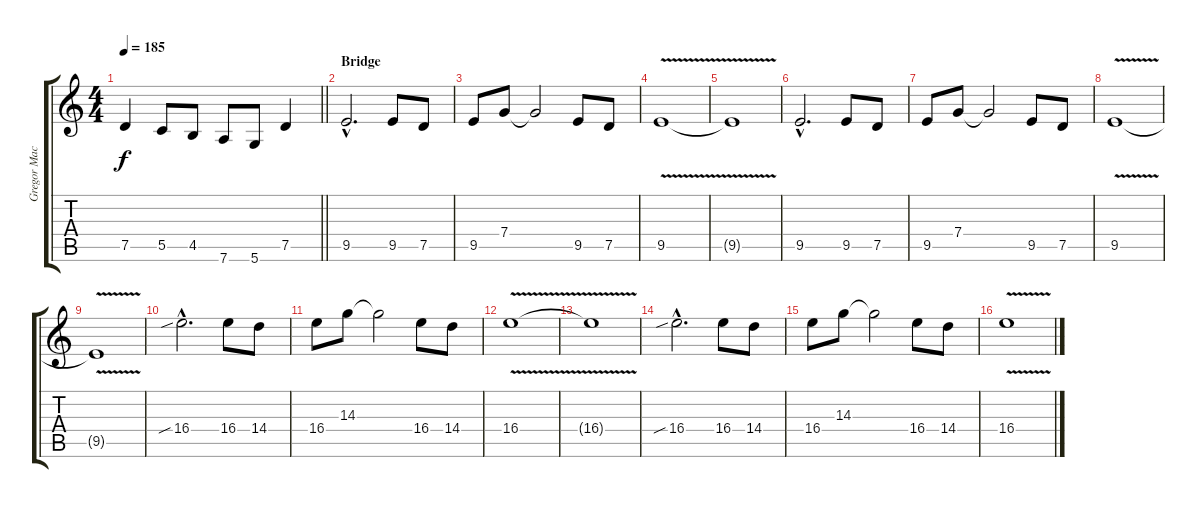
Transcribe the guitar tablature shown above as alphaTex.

\track ("Gregor Macintosh" "Gregor Mac") {instrument distortionguitar}
\staff {score tabs}
\tuning (D4 A3 F3 C3 G2 D2) {hide}
\ts (4 4)
\tempo 185
\clef g2
\barLineRight lightlight
\ks c
7.5{t}.4{dy f} 5.5.8 4.5.8 7.6.8 5.6.8 7.5.4 |
\section ("" "Bridge")
9.5{hac}.2{d} 9.5.8 7.5.8 |
9.5.8 7.4.8 7.4{t}.2 9.5.8 7.5.8 |
9.5{v}.1 |
9.5{t}.1 |
9.5{hac}.2{d} 9.5.8 7.5.8 |
9.5.8 7.4.8 7.4{t}.2 9.5.8 7.5.8 |
9.5{v}.1 |
9.5{t}.1 |
16.4{sib hac}.2{d} 16.4.8 14.4.8 |
16.4.8 14.3.8 14.3{t}.2 16.4.8 14.4.8 |
16.4{v}.1 |
16.4{t}.1 |
16.4{sib hac}.2{d} 16.4.8 14.4.8 |
16.4.8 14.3.8 14.3{t}.2 16.4.8 14.4.8 |
16.4{v}.1
